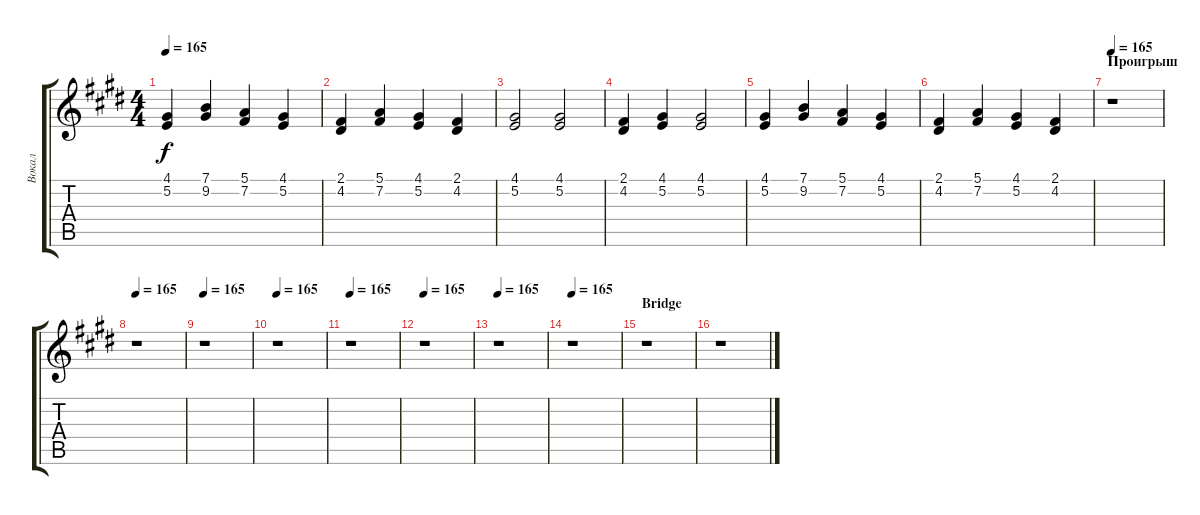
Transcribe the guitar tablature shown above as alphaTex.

\track ("Вокал" "Вокал") {instrument cello}
\staff {score tabs}
\tuning (E4 B3 G3 D3 A2 E2) {hide}
\ts (4 4)
\tempo 165
\clef g2
\ks e
(4.1 5.2).4{dy f} (7.1 9.2).4 (5.1 7.2).4 (4.1 5.2).4 |
(2.1 4.2).4 (5.1 7.2).4 (4.1 5.2).4 (2.1 4.2).4 |
(4.1 5.2).2 (4.1 5.2).2 |
(2.1 4.2).4 (4.1 5.2).4 (4.1 5.2).2 |
(4.1 5.2).4 (7.1 9.2).4 (5.1 7.2).4 (4.1 5.2).4 |
(2.1 4.2).4 (5.1 7.2).4 (4.1 5.2).4 (2.1 4.2).4 |
\section ("" "Проигрыш")
\tempo 165
r.1 |
\tempo 165
r.1 |
\tempo 165
r.1 |
\tempo 165
r.1 |
\tempo 165
r.1 |
\tempo 165
r.1 |
\tempo 165
r.1 |
\tempo 165
r.1 |
\section ("" "Bridge")
r.1 |
r.1
